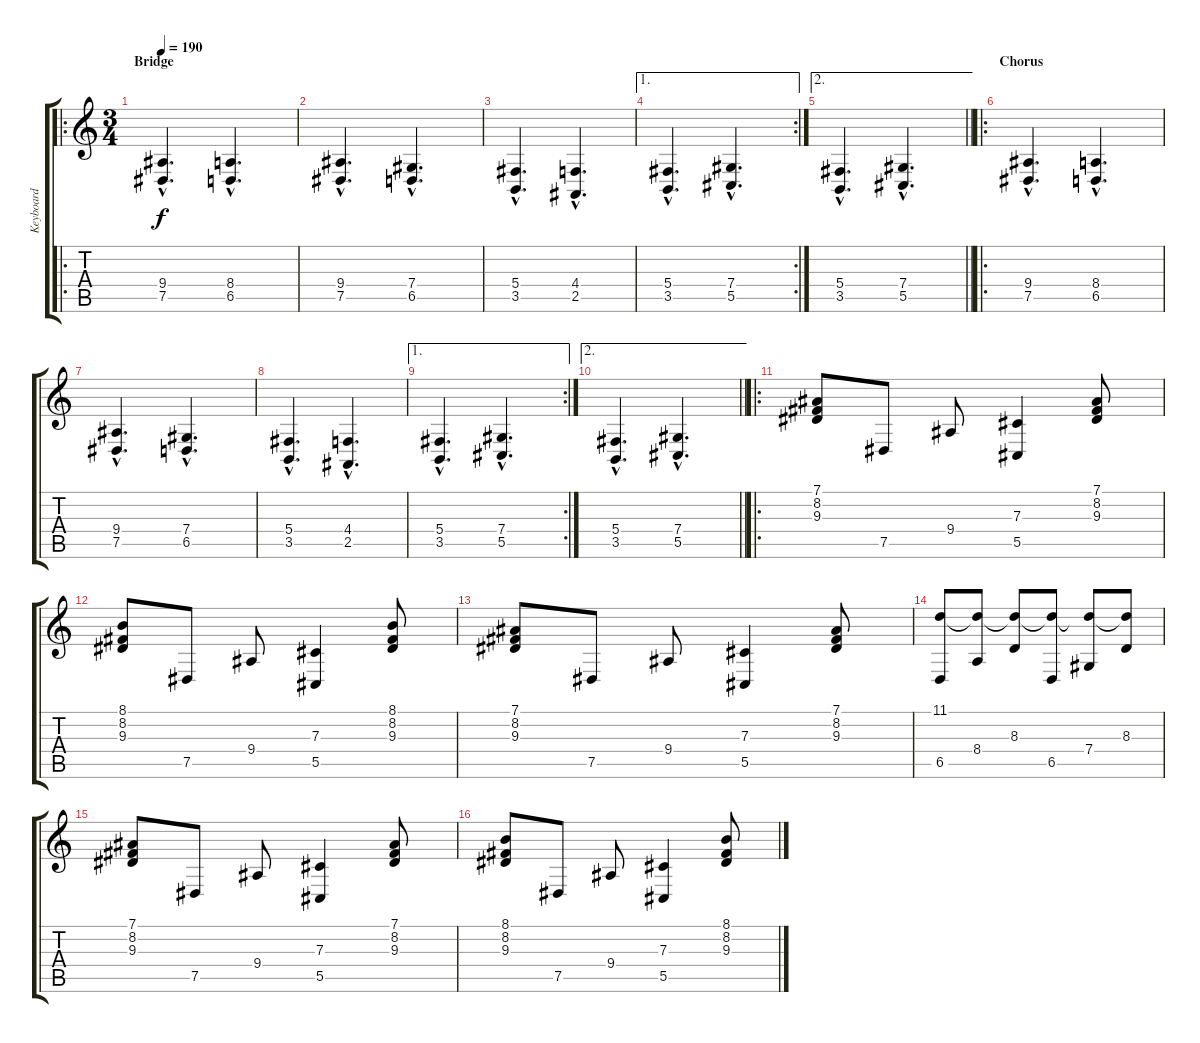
\track ("Keyboard" "Keyboard") {instrument stringensemble1}
\staff {score tabs}
\tuning (Eb4 Bb3 Gb3 Db3 Ab2 Eb2) {hide}
\ro
\ts (3 4)
\section ("" "Bridge")
\tempo 190
\clef g2
\ks c
(9.4{hac} 7.5{hac}).4{d dy f} (8.4{hac} 6.5{hac}).4{d} |
(9.4{hac} 7.5{hac}).4{d} (7.4{hac} 6.5{hac}).4{d} |
(5.4{hac} 3.5{hac}).4{d} (4.4{hac} 2.5{hac}).4{d} |
\ae 1
\rc 2
(5.4{hac} 3.5{hac}).4{d} (7.4{hac} 5.5{hac}).4{d} |
\ae 2
\barLineRight lightlight
(5.4{hac} 3.5{hac}).4{d} (7.4{hac} 5.5{hac}).4{d} |
\ro
\section ("" "Chorus")
(9.4{hac} 7.5{hac}).4{d} (8.4{hac} 6.5{hac}).4{d} |
(9.4{hac} 7.5{hac}).4{d} (7.4{hac} 6.5{hac}).4{d} |
(5.4{hac} 3.5{hac}).4{d} (4.4{hac} 2.5{hac}).4{d} |
\ae 1
\rc 2
(5.4{hac} 3.5{hac}).4{d} (7.4{hac} 5.5{hac}).4{d} |
\ae 2
\barLineRight lightlight
(5.4{hac} 3.5{hac}).4{d} (7.4{hac} 5.5{hac}).4{d} |
\ro
(7.1 8.2 9.3).8 7.5.8 9.4.8 (7.3 5.5).4 (7.1 8.2 9.3).8 |
(8.1 8.2 9.3).8 7.5.8 9.4.8 (7.3 5.5).4 (8.1 8.2 9.3).8 |
(7.1 8.2 9.3).8 7.5.8 9.4.8 (7.3 5.5).4 (7.1 8.2 9.3).8 |
(11.1 6.5).8 (11.1{t} 8.4).8 (11.1{t} 8.3).8 (11.1{t} 6.5).8 (11.1{t} 7.4).8 (11.1{t} 8.3).8 |
(7.1 8.2 9.3).8 7.5.8 9.4.8 (7.3 5.5).4 (7.1 8.2 9.3).8 |
(8.1 8.2 9.3).8 7.5.8 9.4.8 (7.3 5.5).4 (8.1 8.2 9.3).8
